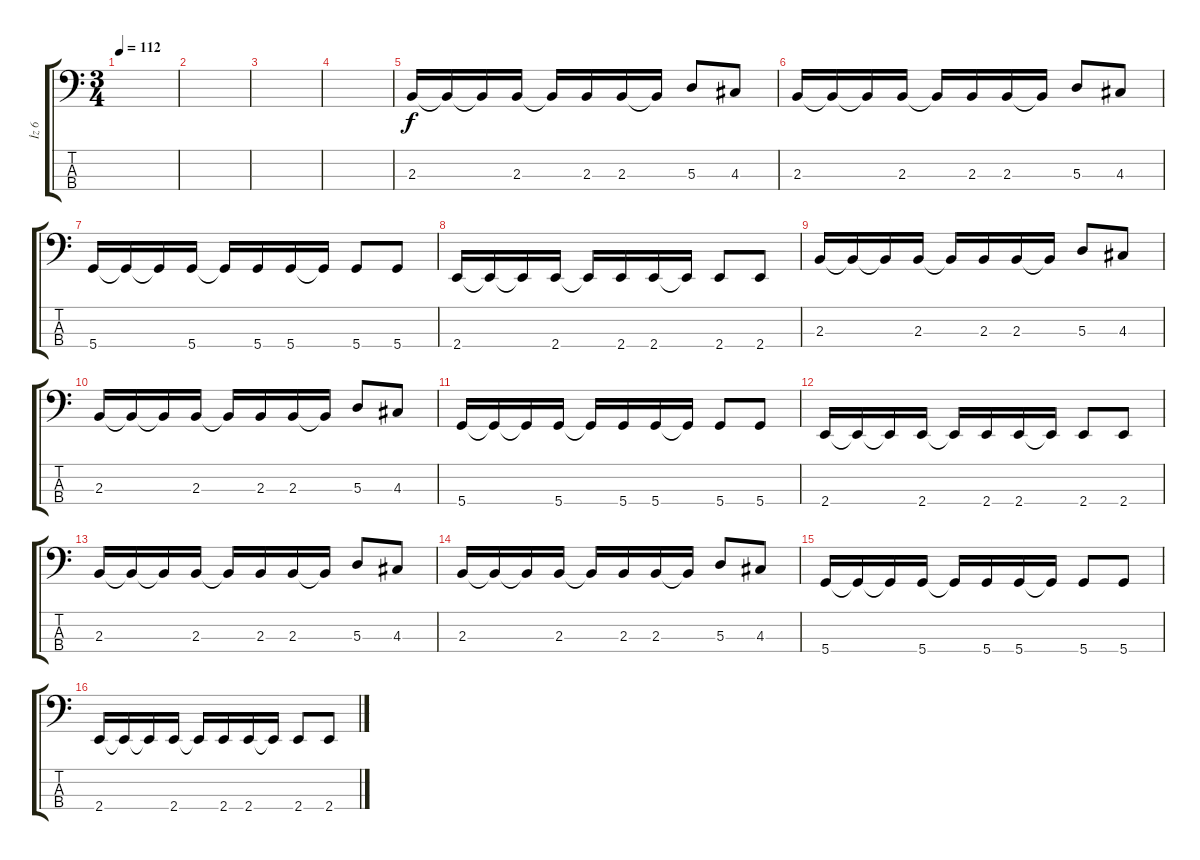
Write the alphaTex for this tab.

\track ("İz 6" "İz 6") {instrument electricbassfinger}
\staff {score tabs}
\tuning (G2 D2 A1 D1) {hide}
\ts (3 4)
\tempo 112
\clef f4
\ks c
|
|
|
|
2.3.16 2.3{t}.16 2.3{t}.16 2.3.16 2.3{t}.16 2.3.16 2.3.16 2.3{t}.16 5.3.8 4.3.8 |
2.3.16 2.3{t}.16 2.3{t}.16 2.3.16 2.3{t}.16 2.3.16 2.3.16 2.3{t}.16 5.3.8 4.3.8 |
5.4.16 5.4{t}.16 5.4{t}.16 5.4.16 5.4{t}.16 5.4.16 5.4.16 5.4{t}.16 5.4.8 5.4.8 |
2.4.16 2.4{t}.16 2.4{t}.16 2.4.16 2.4{t}.16 2.4.16 2.4.16 2.4{t}.16 2.4.8 2.4.8 |
2.3.16 2.3{t}.16 2.3{t}.16 2.3.16 2.3{t}.16 2.3.16 2.3.16 2.3{t}.16 5.3.8 4.3.8 |
2.3.16 2.3{t}.16 2.3{t}.16 2.3.16 2.3{t}.16 2.3.16 2.3.16 2.3{t}.16 5.3.8 4.3.8 |
5.4.16 5.4{t}.16 5.4{t}.16 5.4.16 5.4{t}.16 5.4.16 5.4.16 5.4{t}.16 5.4.8 5.4.8 |
2.4.16 2.4{t}.16 2.4{t}.16 2.4.16 2.4{t}.16 2.4.16 2.4.16 2.4{t}.16 2.4.8 2.4.8 |
2.3.16 2.3{t}.16 2.3{t}.16 2.3.16 2.3{t}.16 2.3.16 2.3.16 2.3{t}.16 5.3.8 4.3.8 |
2.3.16 2.3{t}.16 2.3{t}.16 2.3.16 2.3{t}.16 2.3.16 2.3.16 2.3{t}.16 5.3.8 4.3.8 |
5.4.16 5.4{t}.16 5.4{t}.16 5.4.16 5.4{t}.16 5.4.16 5.4.16 5.4{t}.16 5.4.8 5.4.8 |
2.4.16 2.4{t}.16 2.4{t}.16 2.4.16 2.4{t}.16 2.4.16 2.4.16 2.4{t}.16 2.4.8 2.4.8
